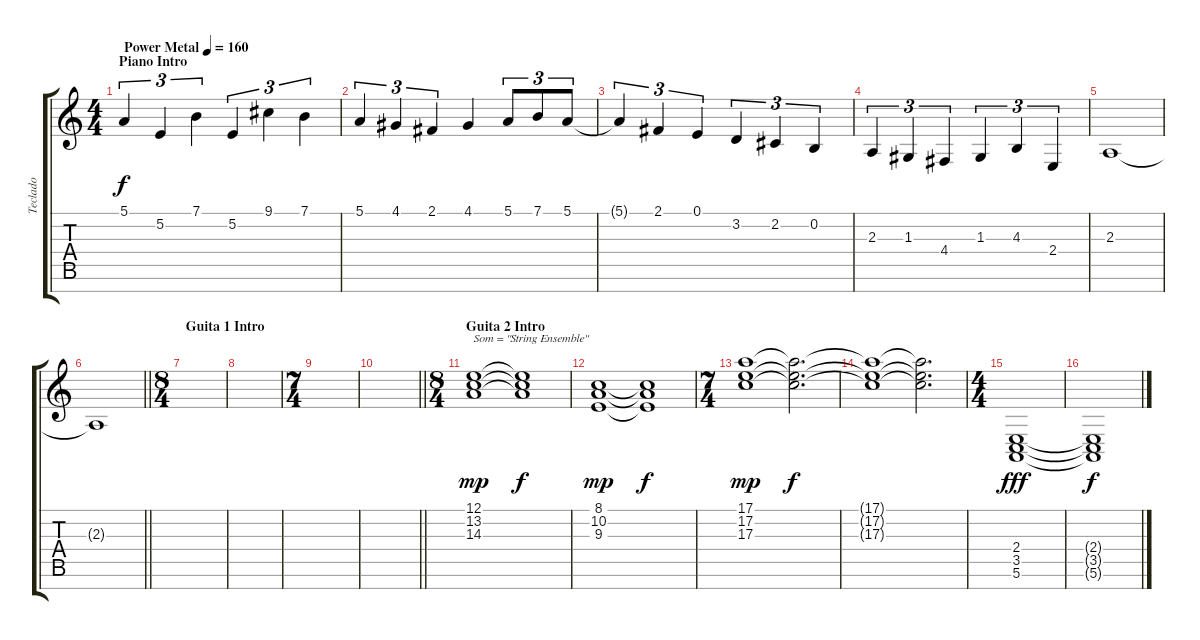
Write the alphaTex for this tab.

\track ("Teclado" "Teclado") {instrument stringensemble1}
\staff {score tabs}
\tuning (E4 B3 G3 D3 A2 E2 B1) {hide}
\ts (4 4)
\section ("" "Piano Intro")
\tempo (160 "Power Metal")
\clef g2
\ks c
5.1.4{tu (3 2) dy f instrument electricgrandpiano} 5.2.4{tu (3 2)} 7.1.4{tu (3 2)} 5.2.4{tu (3 2)} 9.1.4{tu (3 2)} 7.1.4{tu (3 2)} |
5.1.4{tu (3 2)} 4.1.4{tu (3 2)} 2.1.4{tu (3 2)} 4.1.4 5.1.8{tu (3 2)} 7.1.8{tu (3 2)} 5.1.8{tu (3 2)} |
5.1{t}.4{tu (3 2)} 2.1.4{tu (3 2)} 0.1.4{tu (3 2)} 3.2.4{tu (3 2)} 2.2.4{tu (3 2)} 0.2.4{tu (3 2)} |
2.3.4{tu (3 2)} 1.3.4{tu (3 2)} 4.4.4{tu (3 2)} 1.3.4{tu (3 2)} 4.3.4{tu (3 2)} 2.4.4{tu (3 2)} |
2.3.1 |
\barLineRight lightlight
2.3{t}.1 |
\ts (8 4)
\section ("" "Guita 1 Intro")
|
|
\ts (7 4)
|
\barLineRight lightlight
|
\ts (8 4)
\section ("" "Guita 2 Intro")
(12.1 13.2 14.3).1{txt "Som = \"String Ensemble\"" dy mp instrument stringensemble1} (12.1{t} 13.2{t} 14.3{t}).1{dy f} |
(8.1 10.2 9.3).1{dy mp} (8.1{t} 10.2{t} 9.3{t}).1{dy f} |
\ts (7 4)
(17.1 17.2 17.3).1{dy mp} (17.1{t} 17.2{t} 17.3{t}).2{d dy f} |
(17.1{t} 17.2{t} 17.3{t}).1 (17.1{t} 17.2{t} 17.3{t}).2{d} |
\ts (4 4)
(2.4 3.5 5.6).1{dy fff} |
(2.4{t} 3.5{t} 5.6{t}).1{dy f}
